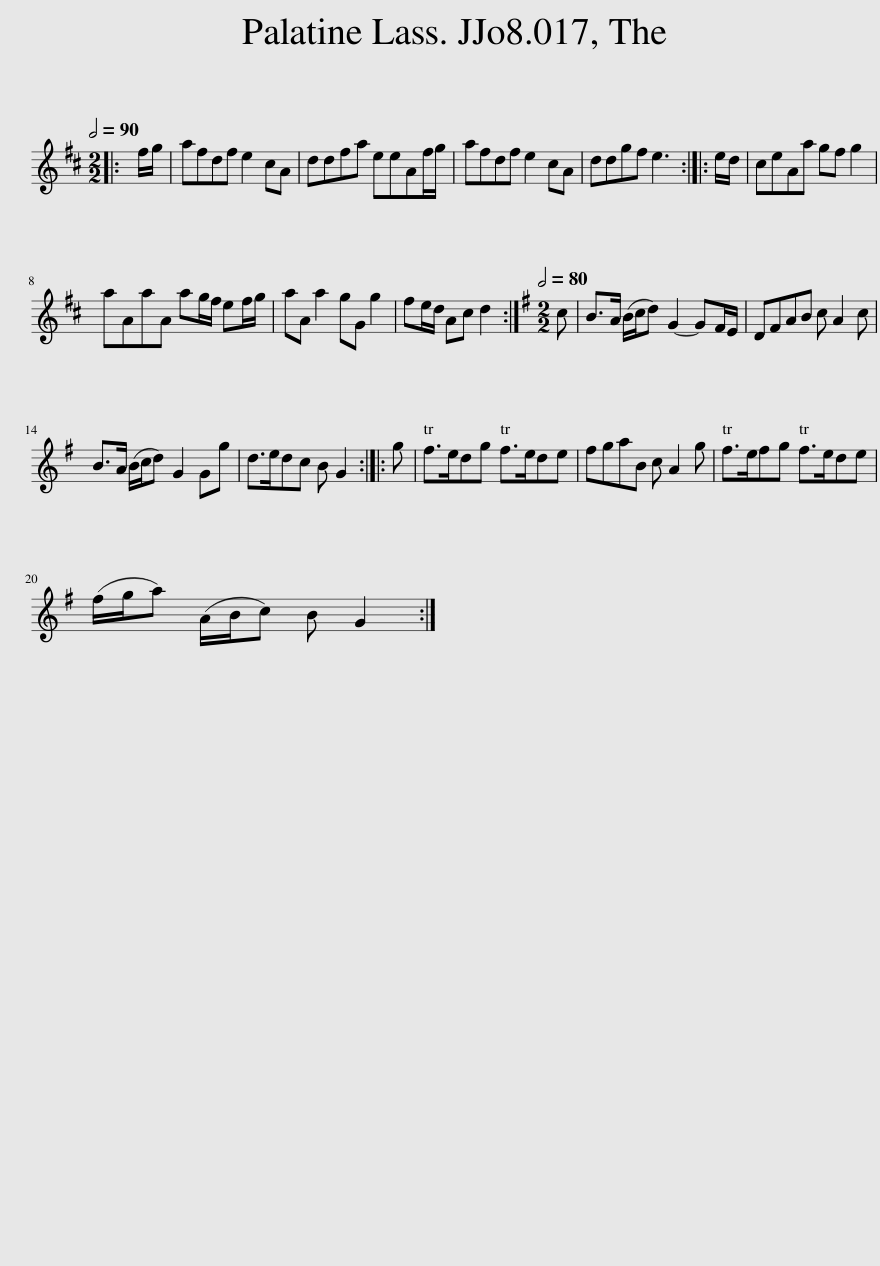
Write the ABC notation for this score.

X:1
L:1/8
Q:1/2=90
M:2/2
I:linebreak $
K:D
V:1 treble
V:1
|: f/g/ | afdf e2 cA | ddfa eeAf/g/ | afdf e2 cA | ddgf e3 :: %5
 e/d/ | ceAa gf g2 |$ aAaA ag/f/ ef/g/ | aA a2 gG g2 | fe/d/ Ac d2 :| %10
[K:G][M:2/2][Q:1/2=80] c | B>A (B/c/d) G2- GF/E/ | DFAB c A2 c |$ B>A (B/c/d) G2 Gg | d>edc B G2 :: %15
 g | f>edg f>ede | fgaB c A2 g | f>efg f>ede |$ (f/g/a) (A/B/c) B G2 :| %20
